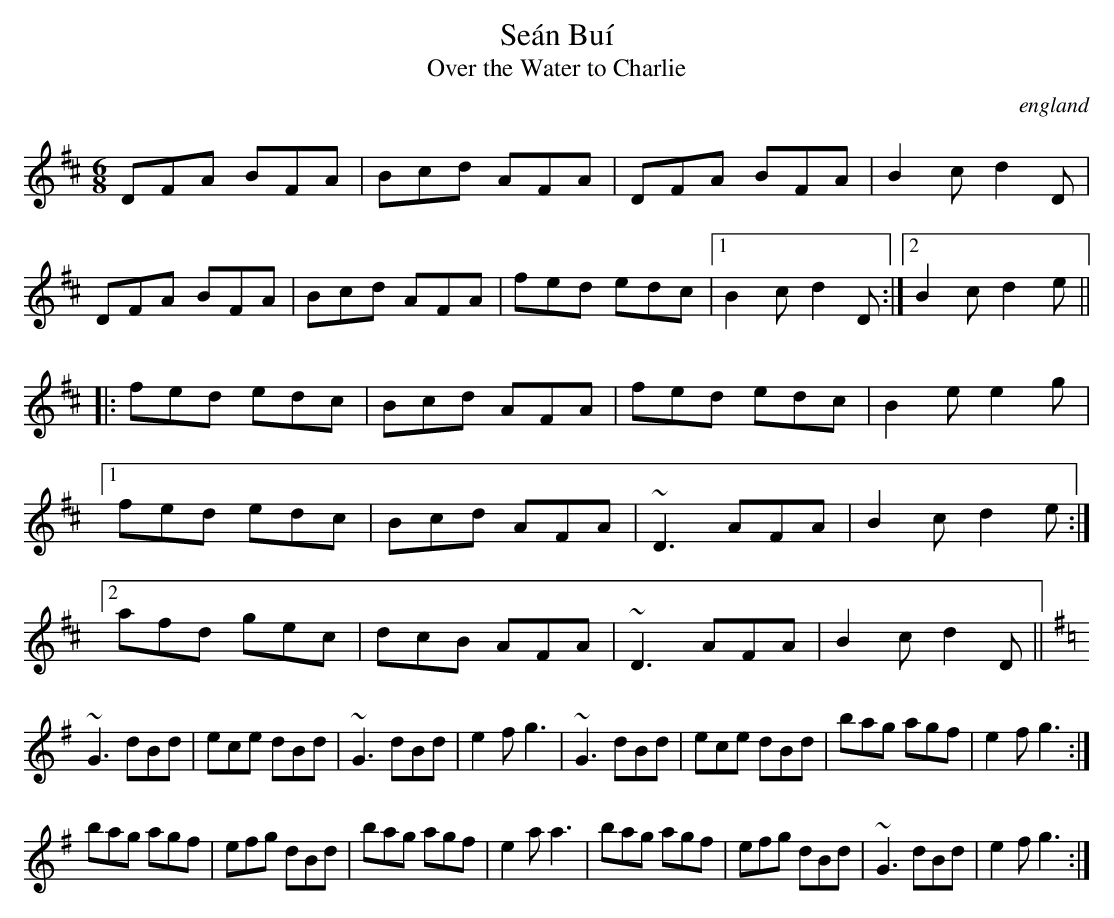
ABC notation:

X:1
T:Se\'an Bu\'i
T:Over the Water to Charlie
O:england
M:6/8
K:D
DFA BFA|Bcd AFA|DFA BFA|B2c d2D|
DFA BFA|Bcd AFA|fed edc|1 B2c d2D:|2 B2c d2e||
|:fed edc|Bcd AFA|fed edc|B2e e2g|
[1 fed edc|Bcd AFA|~D3 AFA|B2c d2e:|
[2 afd gec|dcB AFA|~D3 AFA|B2c d2D||
K:G
~G3 dBd|ece dBd|~G3 dBd|e2f g3|~G3 dBd|ece dBd|bag agf|e2f g3:|
bag agf|efg dBd|bag agf|e2a a3|bag agf|efg dBd|~G3 dBd|e2f g3:|
